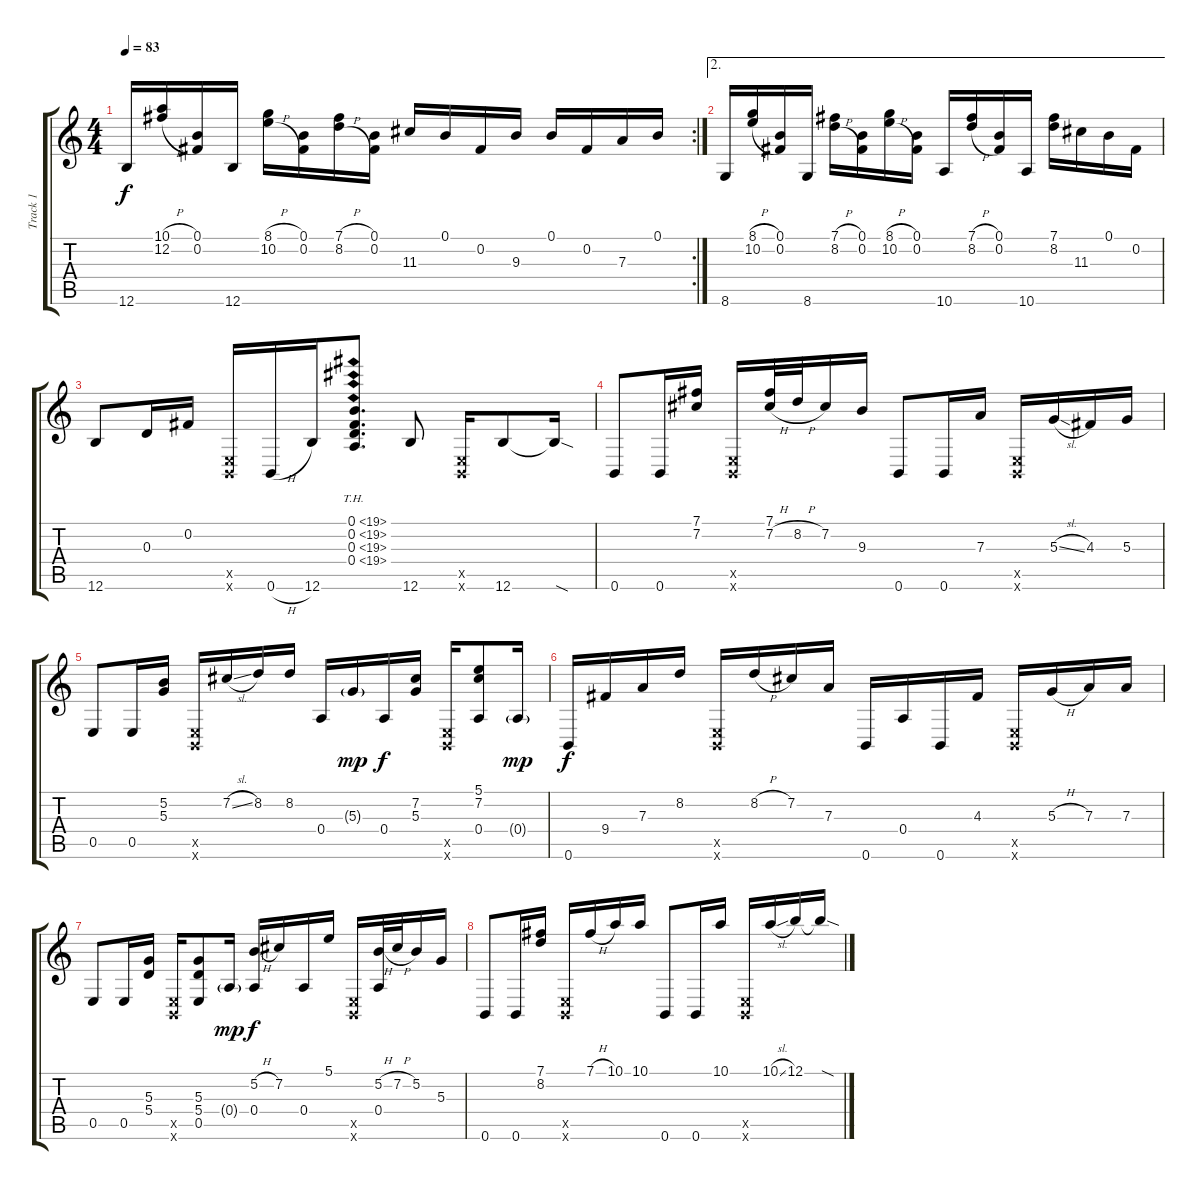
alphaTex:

\track ("Track 1" "Track 1") {instrument acousticguitarsteel}
\staff {score tabs}
\tuning (B3 Gb3 D3 A2 E2 B1) {hide}
\rc 2
\ts (4 4)
\tempo 83
\clef g2
\ks c
12.6.16{dy f} (10.1{h} 12.2{h}).16 (0.1 0.2).16 12.6.16 (8.1{h} 10.2{h}).16 (0.1 0.2).16 (7.1{h} 8.2{h}).16 (0.1 0.2).16 11.3.16 0.1.16 0.2.16 9.3.16 0.1.16 0.2.16 7.3.16 0.1.16 |
\ae 2
8.6.16 (8.1{h} 10.2{h}).16 (0.1 0.2).16 8.6.16 (7.1{h} 8.2{h}).16 (0.1 0.2).16 (8.1{h} 10.2{h}).16 (0.1 0.2).16 10.6.16 (7.1{h} 8.2{h}).16 (0.1 0.2).16 10.6.16 (7.1 8.2).16 11.3.16 0.1.16 0.2.16 |
12.6.8 0.3.16 0.2.16 (0.5{x} 0.6{x}).16 0.6{h}.16 12.6.16 (0.1{th 19} 0.2{th 19} 0.3{th 19} 0.4{th 19}).8{d} 12.6.8 (0.5{x} 0.6{x}).16 12.6.8 12.6{sod t}.16 |
0.6.8 0.6.16 (7.1 7.2).16 (0.5{x} 0.6{x}).16 (7.1 7.2{h}).32 8.2{h}.32 7.2.16 9.3.16 0.6.8 0.6.16 7.3.16 (0.5{x} 0.6{x}).16 5.3{sl}.16 4.3.16 5.3.16 |
0.5.8 0.5.16 (5.2 5.3).16 (0.5{x} 0.6{x}).16 7.2{sl}.16 8.2.16 8.2.16 0.4.16 5.3{g}.16{dy mp} 0.4.16{dy f} (7.2 5.3).16 (0.5{x} 0.6{x}).16 (5.1 7.2 0.4).8 0.4{g}.16{dy mp} |
0.6.16{dy f} 9.4.16 7.3.16 8.2.16 (0.5{x} 0.6{x}).16 8.2{h}.16 7.2.16 7.3.16 0.6.16 0.4.16 0.6.16 4.3.16 (0.5{x} 0.6{x}).16 5.3{h}.16 7.3.16 7.3.16 |
0.5.8 0.5.16 (5.3 5.4).16 (0.5{x} 0.6{x}).16 (5.3 5.4 0.5).8 0.4{g}.16{dy mp} (5.2{h} 0.4).16{dy f} 7.2.16 0.4.16 5.1.16 (0.5{x} 0.6{x}).16 (5.2{h} 0.4).32 7.2{h}.32 5.2.16 5.3.16 |
0.6.8 0.6.16 (7.1 8.2).16 (0.5{x} 0.6{x}).16 7.1{h}.16 10.1.16 10.1.16 0.6.8 0.6.16 10.1.16 (0.5{x} 0.6{x}).16 10.1{sl}.16 12.1.16 12.1{sod t}.16
